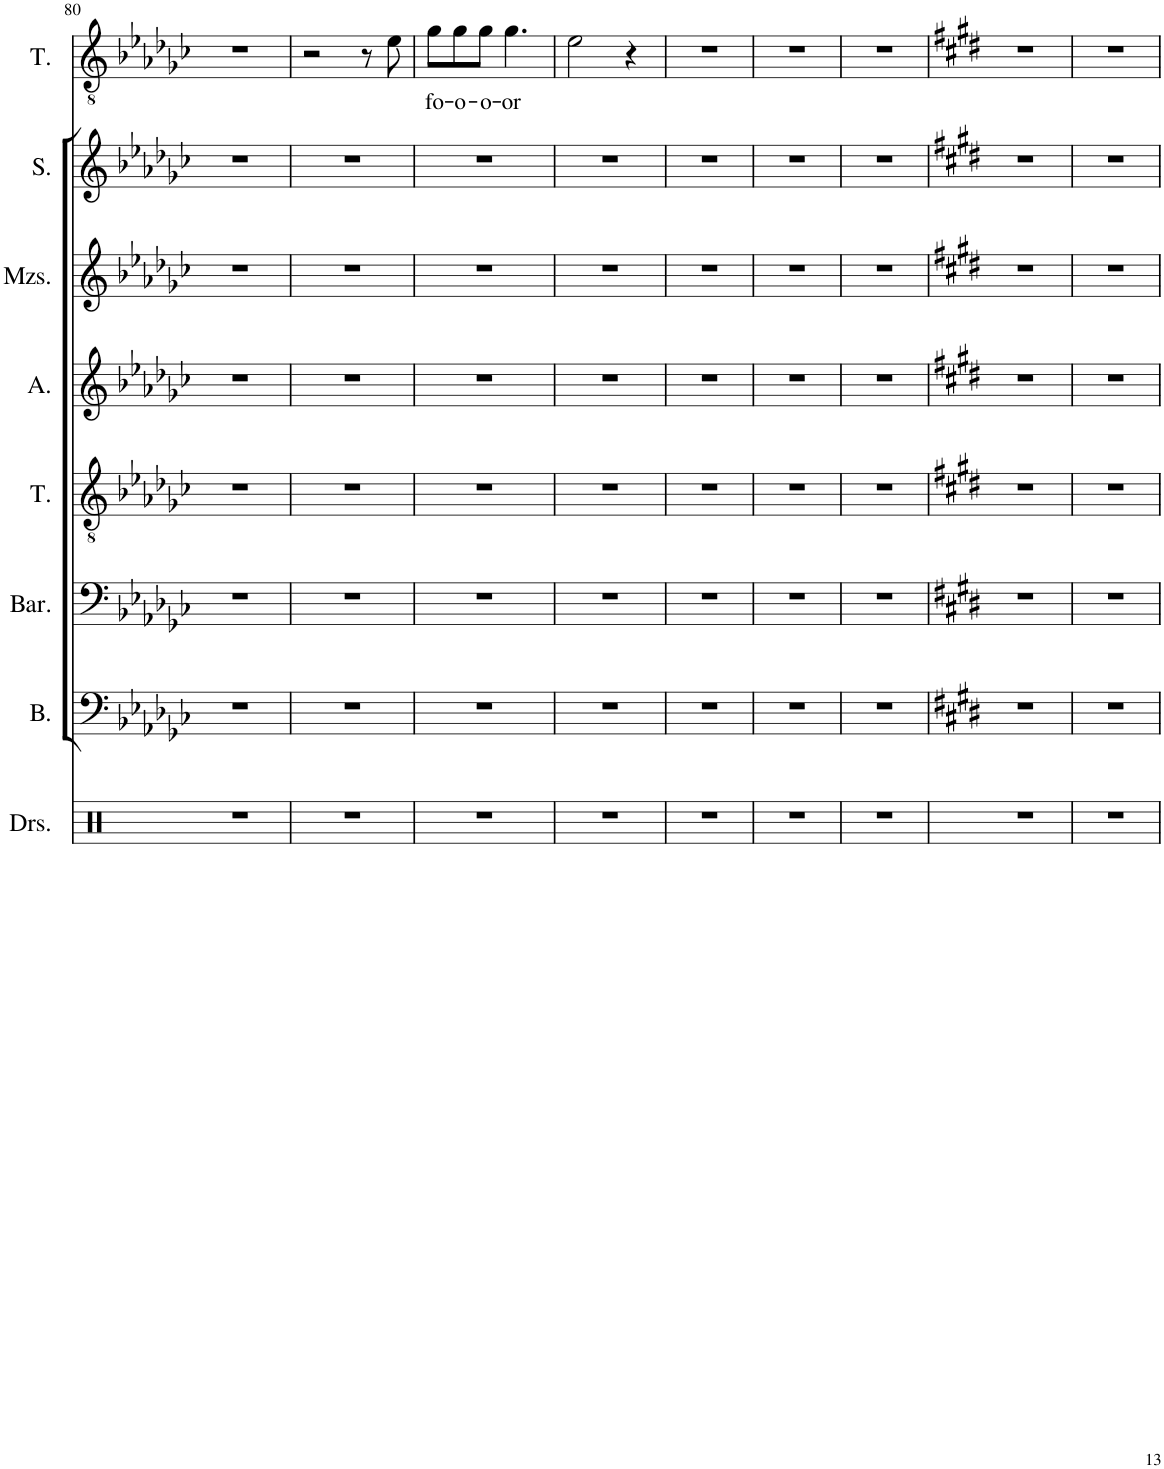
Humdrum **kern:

**kern	**kern	**kern	**kern	**kern	**kern	**kern	**kern	**text
*part8	*part7	*part6	*part5	*part4	*part3	*part2	*part1	*part1
*staff8	*staff7	*staff6	*staff5	*staff4	*staff3	*staff2	*staff1	*staff1
*I"Drumset	*I"Bass	*I"Baritone	*I"Tenor	*I"Alto	*I"Mezzo-soprano	*I"Soprano	*I"Tenor	*
*I'Drs.	*I'B.	*I'Bar.	*I'T.	*I'A.	*I'Mzs.	*I'S.	*I'T.	*
!!LO:PB:g=z
*clefX	*clefF4	*clefF4	*clefGv2	*clefG2	*clefG2	*clefG2	*clefGv2	*
*k[]	*k[b-e-a-d-g-c-]	*k[b-e-a-d-g-c-]	*k[b-e-a-d-g-c-]	*k[b-e-a-d-g-c-]	*k[b-e-a-d-g-c-]	*k[b-e-a-d-g-c-]	*k[b-e-a-d-g-c-]	*
*M6/8	*M6/8	*M6/8	*M6/8	*M6/8	*M6/8	*M6/8	*M6/8	*
=80	=80	=80	=80	=80	=80	=80	=80	=80
2.r	2.r	2.r	2.r	2.r	2.r	2.r	2.r	.
=81	=81	=81	=81	=81	=81	=81	=81	=81
2.r	2.r	2.r	2.r	2.r	2.r	2.r	2r	.
.	.	.	.	.	.	.	8r	.
.	.	.	.	.	.	.	8e-\	.
=82	=82	=82	=82	=82	=82	=82	=82	=82
!	!	!	!	!	!	!	!	!LO:LY:b
2.r	2.r	2.r	2.r	2.r	2.r	2.r	8g-\L	fo-
!	!	!	!	!	!	!	!	!LO:LY:b
.	.	.	.	.	.	.	8g-\	-o-
!	!	!	!	!	!	!	!	!LO:LY:b
.	.	.	.	.	.	.	8g-\J	-o-
!	!	!	!	!	!	!	!	!LO:LY:b
.	.	.	.	.	.	.	4.g-\	-or
=83	=83	=83	=83	=83	=83	=83	=83	=83
2.r	2.r	2.r	2.r	2.r	2.r	2.r	2e-\	.
.	.	.	.	.	.	.	4r	.
=84	=84	=84	=84	=84	=84	=84	=84	=84
2.r	2.r	2.r	2.r	2.r	2.r	2.r	2.r	.
=85	=85	=85	=85	=85	=85	=85	=85	=85
2.r	2.r	2.r	2.r	2.r	2.r	2.r	2.r	.
=86	=86	=86	=86	=86	=86	=86	=86	=86
2.r	2.r	2.r	2.r	2.r	2.r	2.r	2.r	.
=87	=87	=87	=87	=87	=87	=87	=87	=87
*	*k[f#c#g#d#]	*k[f#c#g#d#]	*k[f#c#g#d#]	*k[f#c#g#d#]	*k[f#c#g#d#]	*k[f#c#g#d#]	*k[f#c#g#d#]	*
2.r	2.r	2.r	2.r	2.r	2.r	2.r	2.r	.
=88	=88	=88	=88	=88	=88	=88	=88	=88
2.r	2.r	2.r	2.r	2.r	2.r	2.r	2.r	.
=	=	=	=	=	=	=	=	=
*-	*-	*-	*-	*-	*-	*-	*-	*-
